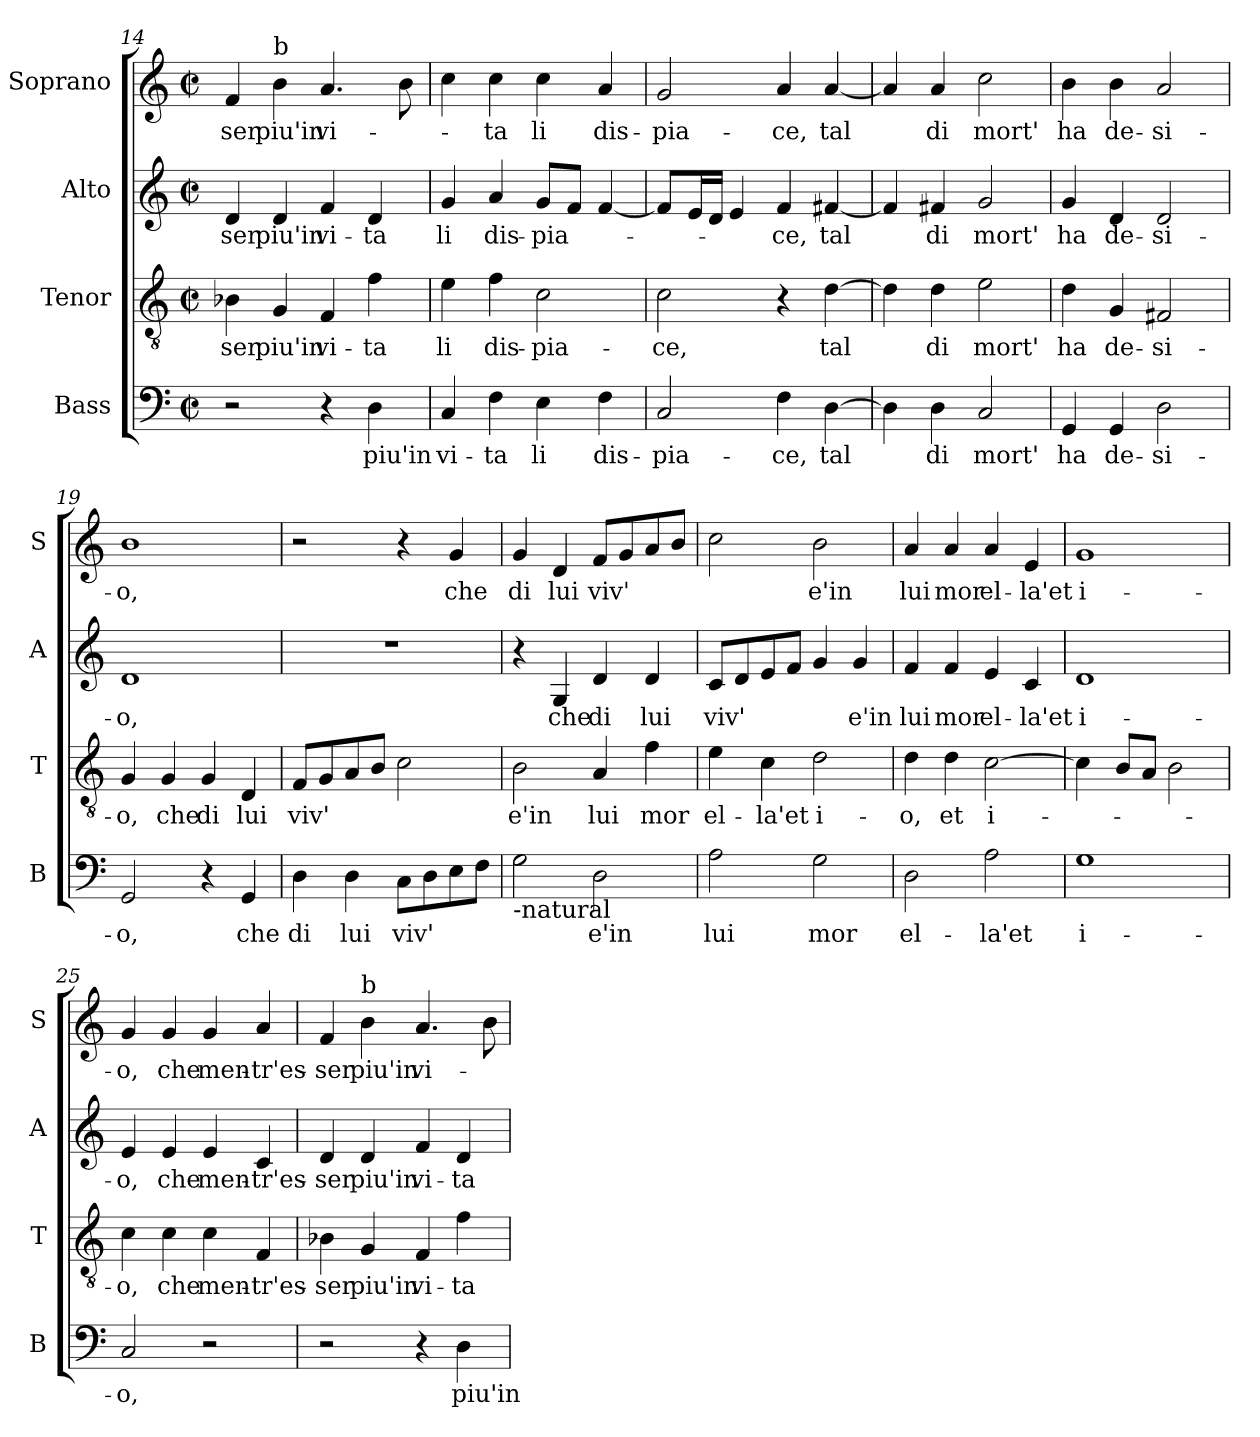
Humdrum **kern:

**kern	**text	**kern	**text	**kern	**text	**kern	**text
*part4	*part4	*part3	*part3	*part2	*part2	*part1	*part1
*staff4	*staff4	*staff3	*staff3	*staff2	*staff2	*staff1	*staff1
*I"Bass	*	*I"Tenor	*	*I"Alto	*	*I"Soprano	*
*I'B	*	*I'T	*	*I'A	*	*I'S	*
*clefF4	*	*clefGv2	*	*clefG2	*	*clefG2	*
*k[]	*	*k[]	*	*k[]	*	*k[]	*
*C:	*	*C:	*	*C:	*	*C:	*
*M2/2	*	*M2/2	*	*M2/2	*	*M2/2	*
*met(c|)	*	*met(c|)	*	*met(c|)	*	*met(c|)	*
=14	=14	=14	=14	=14	=14	=14	=14
!	!	!	!LO:LY:b	!	!LO:LY:b	!	!LO:LY:b
2r	.	4B-X\	-ser	4d/	-ser	4f/	-ser
!	!	!	!	!	!	!LO:TX:a:t=b	!
!	!	!	!LO:LY:b	!	!LO:LY:b	!	!LO:LY:b
.	.	4G/	piu'in	4d/	piu'in	4b\	piu'in
!	!	!	!LO:LY:b	!	!LO:LY:b	!	!LO:LY:b
4r	.	4F/	vi-	4f/	vi-	4.a/	vi-
!	!LO:LY:b	!	!LO:LY:b	!	!LO:LY:b	!	!
4D\	piu'in	4f\	-ta	4d/	-ta	.	.
.	.	.	.	.	.	8b\	.
=15	=15	=15	=15	=15	=15	=15	=15
!	!LO:LY:b	!	!LO:LY:b	!	!LO:LY:b	!	!
4C/	vi-	4e\	li	4g/	li	4cc\	.
!	!LO:LY:b	!	!LO:LY:b	!	!LO:LY:b	!	!LO:LY:b
4F\	-ta	4f\	dis-	4a/	dis-	4cc\	-ta
!	!LO:LY:b	!	!LO:LY:b	!	!LO:LY:b	!	!LO:LY:b
4E\	li	2c\	-pia-	8g/L	-pia-	4cc\	li
.	.	.	.	8f/J	.	.	.
!	!LO:LY:b	!	!	!	!	!	!LO:LY:b
4F\	dis-	.	.	[4f/	.	4a/	dis-
=16	=16	=16	=16	=16	=16	=16	=16
!	!LO:LY:b	!	!LO:LY:b	!	!	!	!LO:LY:b
2C/	-pia-	2c\	-ce,	8f/L]	.	2g/	-pia-
.	.	.	.	16e/L	.	.	.
.	.	.	.	16d/JJ	.	.	.
.	.	.	.	4e/	.	.	.
!	!LO:LY:b	!	!	!	!LO:LY:b	!	!LO:LY:b
4F\	-ce,	4r	.	4f/	-ce,	4a/	-ce,
!	!LO:LY:b	!	!LO:LY:b	!	!LO:LY:b	!	!LO:LY:b
[4D\	tal	[4d\	tal	[4f#X/	tal	[4a/	tal
=17	=17	=17	=17	=17	=17	=17	=17
4D\]	.	4d\]	.	4f#/]	.	4a/]	.
!	!LO:LY:b	!	!LO:LY:b	!	!LO:LY:b	!	!LO:LY:b
4D\	di	4d\	di	4f#X/	di	4a/	di
!	!LO:LY:b	!	!LO:LY:b	!	!LO:LY:b	!	!LO:LY:b
2C/	mort'	2e\	mort'	2g/	mort'	2cc\	mort'
=18	=18	=18	=18	=18	=18	=18	=18
!	!LO:LY:b	!	!LO:LY:b	!	!LO:LY:b	!	!LO:LY:b
4GG/	ha	4d\	ha	4g/	ha	4b\	ha
!	!LO:LY:b	!	!LO:LY:b	!	!LO:LY:b	!	!LO:LY:b
4GG/	de-	4G/	de-	4d/	de-	4b\	de-
!	!LO:LY:b	!	!LO:LY:b	!	!LO:LY:b	!	!LO:LY:b
2D\	-si-	2F#X/	-si-	2d/	-si-	2a/	-si-
!!LO:PB:g=z
=19	=19	=19	=19	=19	=19	=19	=19
!	!LO:LY:b	!	!LO:LY:b	!	!LO:LY:b	!	!LO:LY:b
2GG/	-o,	4G/	-o,	1d	-o,	1b	-o,
!	!	!	!LO:LY:b	!	!	!	!
.	.	4G/	che	.	.	.	.
!	!	!	!LO:LY:b	!	!	!	!
4r	.	4G/	di	.	.	.	.
!	!LO:LY:b	!	!LO:LY:b	!	!	!	!
4GG/	che	4D/	lui	.	.	.	.
=20	=20	=20	=20	=20	=20	=20	=20
!	!LO:LY:b	!	!LO:LY:b	!	!	!	!
4D\	di	8F/L	viv'	1r	.	2r	.
.	.	8G/	.	.	.	.	.
!	!LO:LY:b	!	!	!	!	!	!
4D\	lui	8A/	.	.	.	.	.
.	.	8B/J	.	.	.	.	.
!	!LO:LY:b	!	!	!	!	!	!
8C\L	viv'	2c\	.	.	.	4r	.
8D\	.	.	.	.	.	.	.
!	!	!	!	!	!	!	!LO:LY:b
8E\	.	.	.	.	.	4g/	che
8F\J	.	.	.	.	.	.	.
=21	=21	=21	=21	=21	=21	=21	=21
!LO:TX:b:t=-natural	!	!	!	!	!	!	!
!	!	!	!LO:LY:b	!	!	!	!LO:LY:b
2G\	.	2B\	e'in	4r	.	4g/	di
!	!	!	!	!	!LO:LY:b	!	!LO:LY:b
.	.	.	.	4G/	che	4d/	lui
!	!LO:LY:b	!	!LO:LY:b	!	!LO:LY:b	!	!LO:LY:b
2D\	e'in	4A/	lui	4d/	di	8f/L	viv'
.	.	.	.	.	.	8g/	.
!	!	!	!LO:LY:b	!	!LO:LY:b	!	!
.	.	4f\	mor	4d/	lui	8a/	.
.	.	.	.	.	.	8b/J	.
=22	=22	=22	=22	=22	=22	=22	=22
!	!LO:LY:b	!	!LO:LY:b	!	!LO:LY:b	!	!
2A\	lui	4e\	el-	8c/L	viv'	2cc\	.
.	.	.	.	8d/	.	.	.
!	!	!	!LO:LY:b	!	!	!	!
.	.	4c\	-la'et	8e/	.	.	.
.	.	.	.	8f/J	.	.	.
!	!LO:LY:b	!	!LO:LY:b	!	!	!	!LO:LY:b
2G\	mor	2d\	i-	4g/	.	2b\	e'in
!	!	!	!	!	!LO:LY:b	!	!
.	.	.	.	4g/	e'in	.	.
=23	=23	=23	=23	=23	=23	=23	=23
!	!LO:LY:b	!	!LO:LY:b	!	!LO:LY:b	!	!LO:LY:b
2D\	el-	4d\	-o,	4f/	lui	4a/	lui
!	!	!	!LO:LY:b	!	!LO:LY:b	!	!LO:LY:b
.	.	4d\	et	4f/	mor	4a/	mor
!	!LO:LY:b	!	!LO:LY:b	!	!LO:LY:b	!	!LO:LY:b
2A\	-la'et	[2c\	i-	4e/	el-	4a/	el-
!	!	!	!	!	!LO:LY:b	!	!LO:LY:b
.	.	.	.	4c/	-la'et	4e/	-la'et
=24	=24	=24	=24	=24	=24	=24	=24
!	!LO:LY:b	!	!	!	!LO:LY:b	!	!LO:LY:b
1G	i-	4c\]	.	1d	i-	1g	i-
.	.	8B/L	.	.	.	.	.
.	.	8A/J	.	.	.	.	.
.	.	2B\	.	.	.	.	.
!!LO:LB:g=z
=25	=25	=25	=25	=25	=25	=25	=25
!	!LO:LY:b	!	!LO:LY:b	!	!LO:LY:b	!	!LO:LY:b
2C/	-o,	4c\	-o,	4e/	-o,	4g/	-o,
!	!	!	!LO:LY:b	!	!LO:LY:b	!	!LO:LY:b
.	.	4c\	che	4e/	che	4g/	che
!	!	!	!LO:LY:b	!	!LO:LY:b	!	!LO:LY:b
2r	.	4c\	men-	4e/	men-	4g/	men-
!	!	!	!LO:LY:b	!	!LO:LY:b	!	!LO:LY:b
.	.	4F/	-tr'es-	4c/	-tr'es-	4a/	-tr'es-
=26	=26	=26	=26	=26	=26	=26	=26
!	!	!	!LO:LY:b	!	!LO:LY:b	!	!LO:LY:b
2r	.	4B-X\	-ser	4d/	-ser	4f/	-ser
!	!	!	!	!	!	!LO:TX:a:t=b	!
!	!	!	!LO:LY:b	!	!LO:LY:b	!	!LO:LY:b
.	.	4G/	piu'in	4d/	piu'in	4b\	piu'in
!	!	!	!LO:LY:b	!	!LO:LY:b	!	!LO:LY:b
4r	.	4F/	vi-	4f/	vi-	4.a/	vi-
!	!LO:LY:b	!	!LO:LY:b	!	!LO:LY:b	!	!
4D\	piu'in	4f\	-ta	4d/	-ta	.	.
.	.	.	.	.	.	8b\	.
=	=	=	=	=	=	=	=
*-	*-	*-	*-	*-	*-	*-	*-
